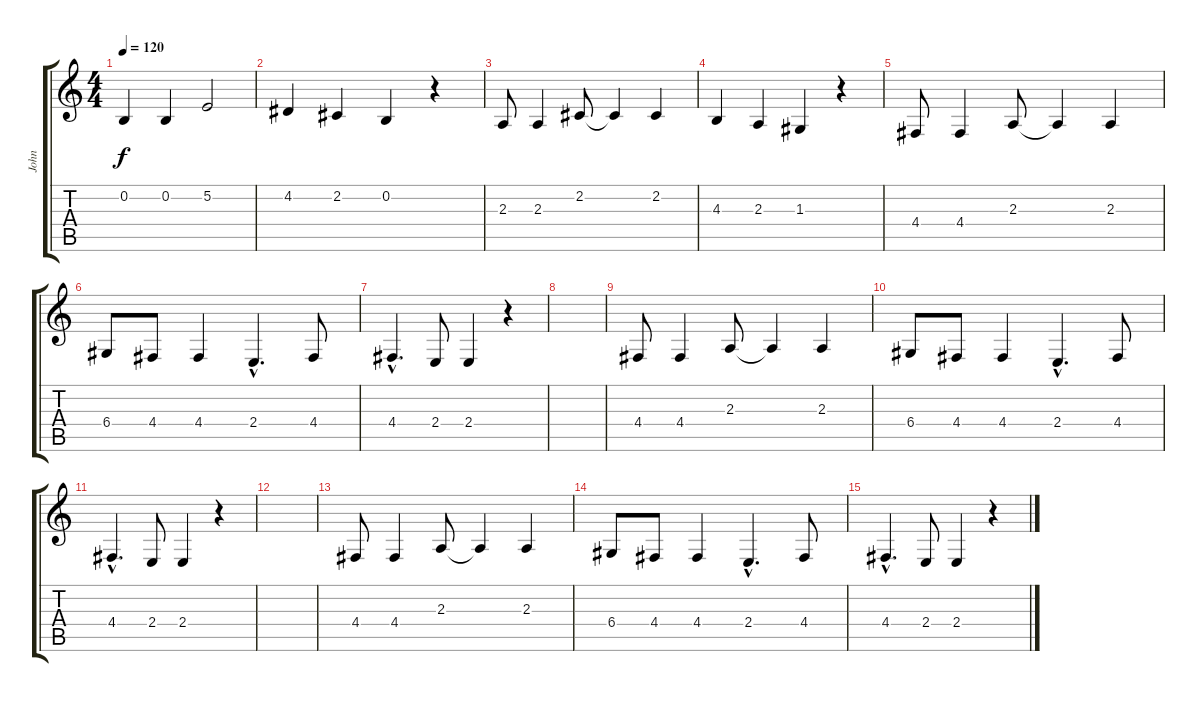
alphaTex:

\track ("John" "John") {instrument baritonesax}
\staff {score tabs}
\tuning (E4 B3 G3 D3 A2 E2) {hide}
\ts (4 4)
\tempo 120
\clef g2
\ks c
0.2.4{dy f} 0.2.4 5.2.2 |
4.2.4 2.2.4 0.2.4 r.4 |
2.3.8 2.3.4 2.2.8 2.2{t}.4 2.2.4 |
4.3.4 2.3.4 1.3.4 r.4 |
4.4.8 4.4.4 2.3.8 2.3{t}.4 2.3.4 |
6.4.8 4.4.8 4.4.4 2.4{hac}.4{d} 4.4.8 |
4.4{hac}.4{d} 2.4.8 2.4.4 r.4 |
|
4.4.8 4.4.4 2.3.8 2.3{t}.4 2.3.4 |
6.4.8 4.4.8 4.4.4 2.4{hac}.4{d} 4.4.8 |
4.4{hac}.4{d} 2.4.8 2.4.4 r.4 |
|
4.4.8 4.4.4 2.3.8 2.3{t}.4 2.3.4 |
6.4.8 4.4.8 4.4.4 2.4{hac}.4{d} 4.4.8 |
4.4{hac}.4{d} 2.4.8 2.4.4 r.4
